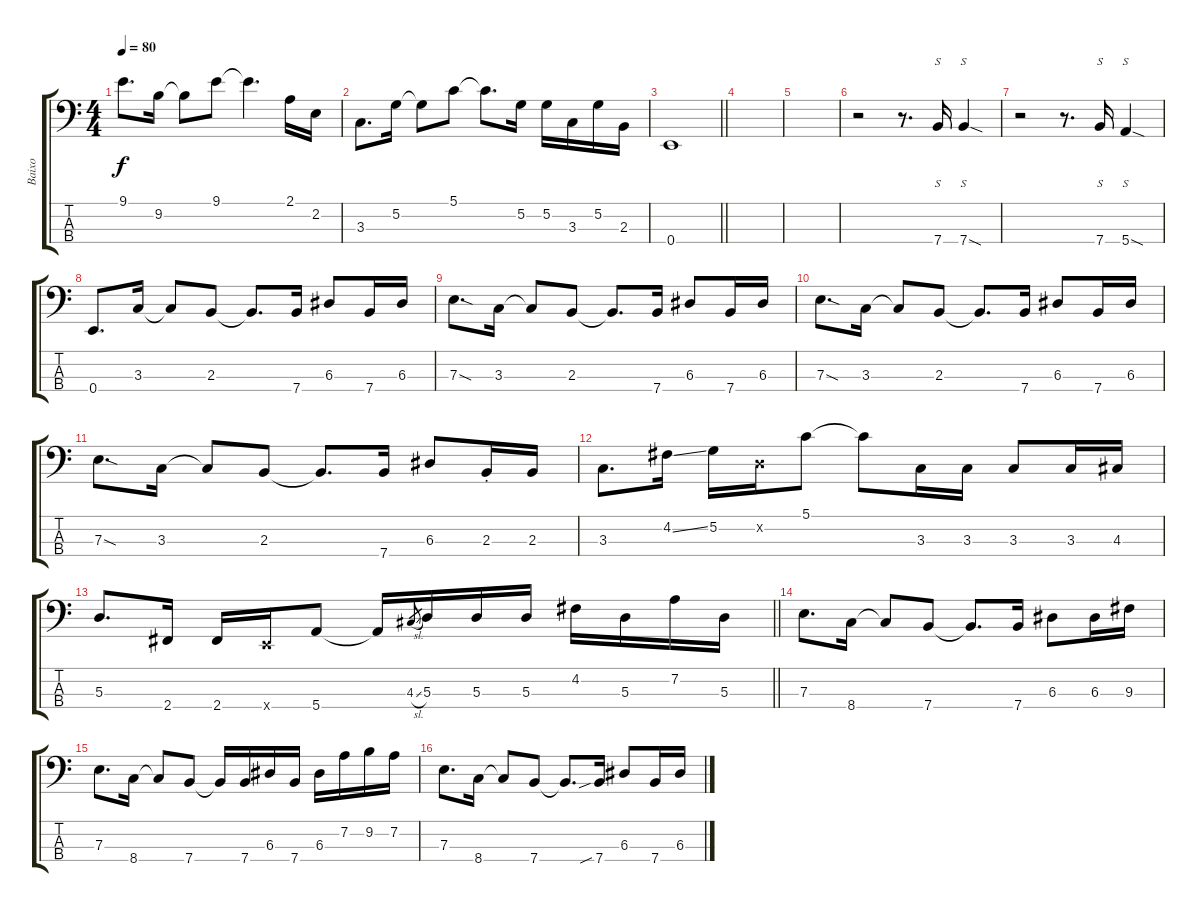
\track ("Baixo" "Baixo") {instrument electricbassfinger}
\staff {score tabs}
\tuning (G2 D2 A1 E1) {hide}
\ts (4 4)
\tempo 80
\clef f4
\ks c
9.1.8{d dy f} 9.2.16 9.2{t}.8 9.1.8 9.1{t}.4{d} 2.1.16 2.2.16 |
3.3.8{d} 5.2.16 5.2{t}.8 5.1.8 5.1{t}.8{d} 5.2.16 5.2.16 3.3.16 5.2.16 2.3.16 |
\barLineRight lightlight
0.4.1 |
|
|
r.2 r.8{d} 7.4.16{s} 7.4{sod}.4{s} |
r.2 r.8{d} 7.4.16{s} 5.4{sod}.4{s} |
0.4.8{d} 3.3.16 3.3{t}.8 2.3.8 2.3{t}.8{d} 7.4.16 6.3.8 7.4.16 6.3.16 |
7.3{sod}.8{d} 3.3.16 3.3{t}.8 2.3.8 2.3{t}.8{d} 7.4.16 6.3.8 7.4.16 6.3.16 |
7.3{sod}.8{d} 3.3.16 3.3{t}.8 2.3.8 2.3{t}.8{d} 7.4.16 6.3.8 7.4.16 6.3.16 |
7.3{sod}.8{d} 3.3.16 3.3{t}.8 2.3.8 2.3{t}.8{d} 7.4.16 6.3.8 2.3{st}.16 2.3.16 |
3.3.8{d} 4.2{ss}.16 5.2.16 0.2{x}.16 5.1.8 5.1{t}.8 3.3.16 3.3.16 3.3.8 3.3.16 4.3.16 |
\barLineRight lightlight
5.3.8{d} 2.4.16 2.4.16 0.4{x}.16 5.4.8 5.4{t}.16 4.3{sl}.8{gr} 5.3.16 5.3.16 5.3.16 4.2.16 5.3.16 7.2.16 5.3.16 |
7.3.8{d} 8.4.16 8.4{t}.8 7.4.8 7.4{t}.8{d} 7.4.16 6.3.8 6.3.16 9.3.16 |
7.3.8{d} 8.4.16 8.4{t}.8 7.4.8 7.4{t}.16 7.4.16 6.3.16 7.4.16 6.3.16 7.2.16 9.2.16 7.2.16 |
7.3.8{d} 8.4.16 8.4{t}.8 7.4.8 7.4{t}.8{d} 7.4{sib}.16 6.3.8 7.4.16 6.3.16
